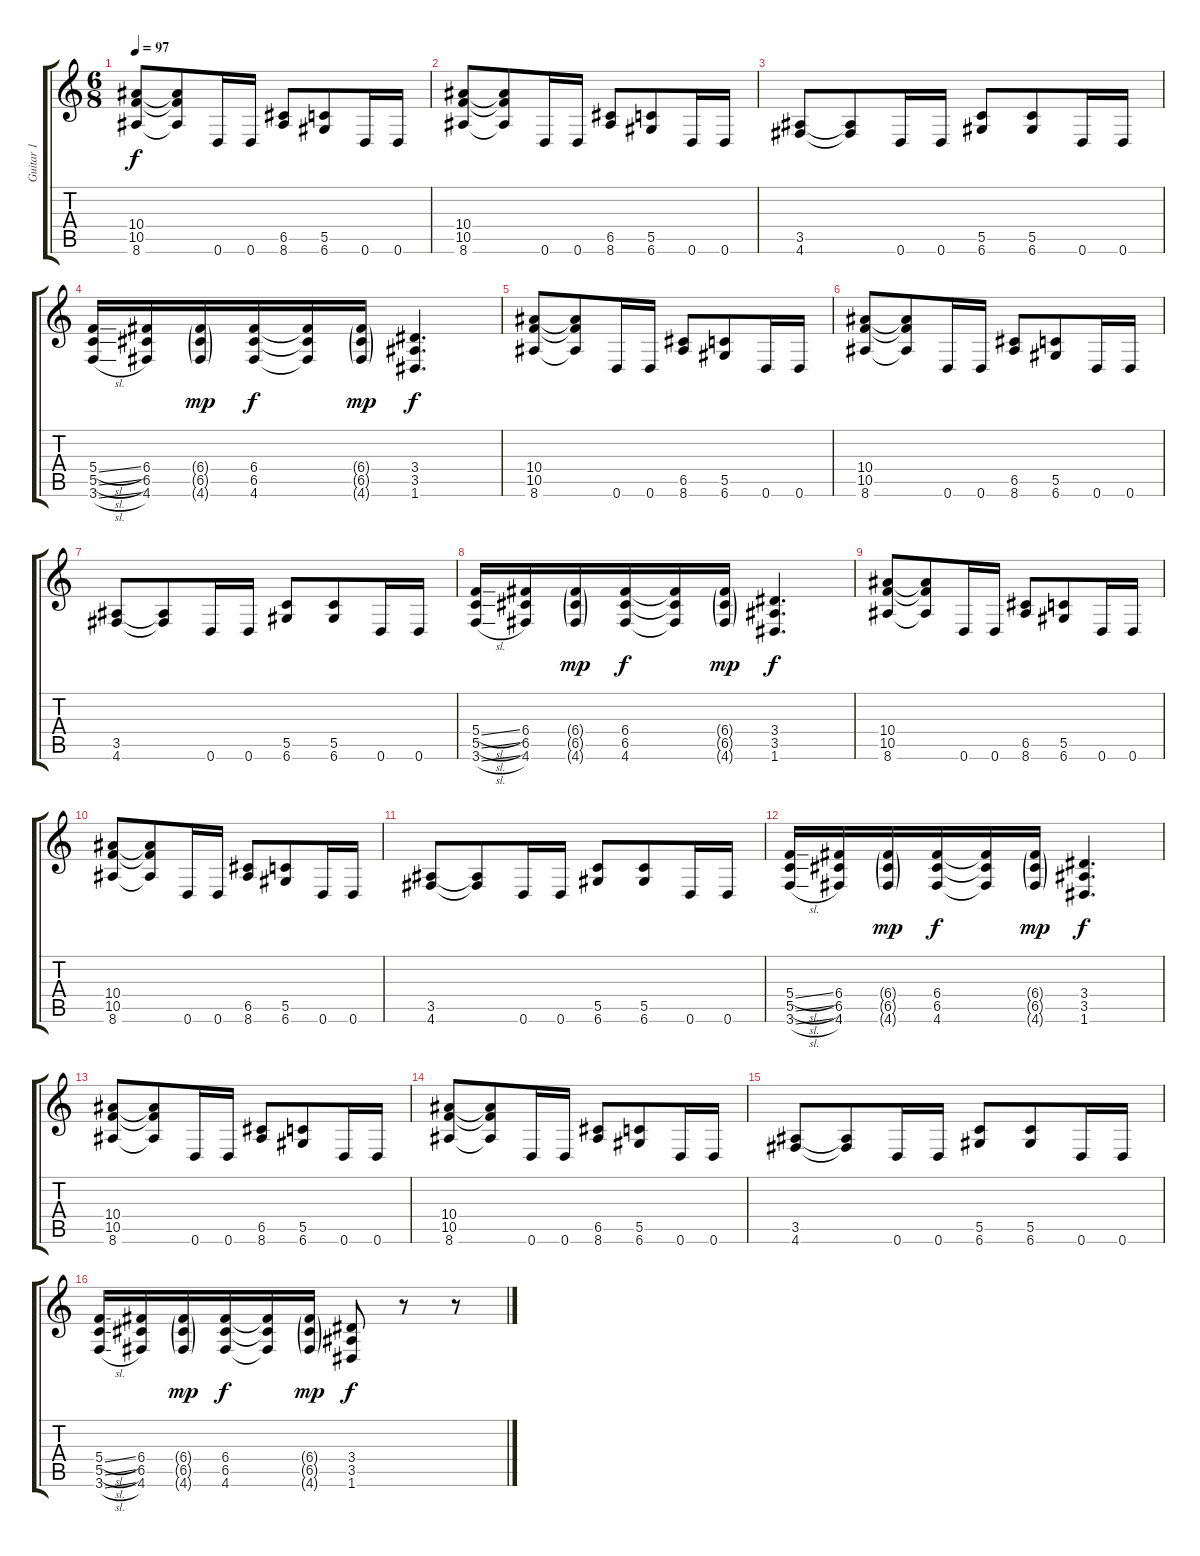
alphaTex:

\track ("Guitar 1" "Guitar 1") {instrument distortionguitar}
\staff {score tabs}
\tuning (D4 A3 F3 C3 G2 D2) {hide}
\ts (6 8)
\tempo 97
\clef g2
\ks c
(10.4 10.5 8.6).8{dy f} (10.4{t} 10.5{t} 8.6{t}).8 0.6.16 0.6.16 (6.5 8.6).8 (5.5 6.6).8 0.6.16 0.6.16 |
(10.4 10.5 8.6).8 (10.4{t} 10.5{t} 8.6{t}).8 0.6.16 0.6.16 (6.5 8.6).8 (5.5 6.6).8 0.6.16 0.6.16 |
(3.5 4.6).8 (3.5{t} 4.6{t}).8 0.6.16 0.6.16 (5.5 6.6).8 (5.5 6.6).8 0.6.16 0.6.16 |
(5.4{sl} 5.5{sl} 3.6{sl}).16 (6.4 6.5 4.6).16 (6.4{g} 6.5{g} 4.6{g}).16{dy mp} (6.4 6.5 4.6).16{dy f} (6.4{t} 6.5{t} 4.6{t}).16 (6.4{g} 6.5{g} 4.6{g}).16{dy mp} (3.4 3.5 1.6).4{d dy f} |
(10.4 10.5 8.6).8 (10.4{t} 10.5{t} 8.6{t}).8 0.6.16 0.6.16 (6.5 8.6).8 (5.5 6.6).8 0.6.16 0.6.16 |
(10.4 10.5 8.6).8 (10.4{t} 10.5{t} 8.6{t}).8 0.6.16 0.6.16 (6.5 8.6).8 (5.5 6.6).8 0.6.16 0.6.16 |
(3.5 4.6).8 (3.5{t} 4.6{t}).8 0.6.16 0.6.16 (5.5 6.6).8 (5.5 6.6).8 0.6.16 0.6.16 |
(5.4{sl} 5.5{sl} 3.6{sl}).16 (6.4 6.5 4.6).16 (6.4{g} 6.5{g} 4.6{g}).16{dy mp} (6.4 6.5 4.6).16{dy f} (6.4{t} 6.5{t} 4.6{t}).16 (6.4{g} 6.5{g} 4.6{g}).16{dy mp} (3.4 3.5 1.6).4{d dy f} |
(10.4 10.5 8.6).8 (10.4{t} 10.5{t} 8.6{t}).8 0.6.16 0.6.16 (6.5 8.6).8 (5.5 6.6).8 0.6.16 0.6.16 |
(10.4 10.5 8.6).8 (10.4{t} 10.5{t} 8.6{t}).8 0.6.16 0.6.16 (6.5 8.6).8 (5.5 6.6).8 0.6.16 0.6.16 |
(3.5 4.6).8 (3.5{t} 4.6{t}).8 0.6.16 0.6.16 (5.5 6.6).8 (5.5 6.6).8 0.6.16 0.6.16 |
(5.4{sl} 5.5{sl} 3.6{sl}).16 (6.4 6.5 4.6).16 (6.4{g} 6.5{g} 4.6{g}).16{dy mp} (6.4 6.5 4.6).16{dy f} (6.4{t} 6.5{t} 4.6{t}).16 (6.4{g} 6.5{g} 4.6{g}).16{dy mp} (3.4 3.5 1.6).4{d dy f} |
(10.4 10.5 8.6).8 (10.4{t} 10.5{t} 8.6{t}).8 0.6.16 0.6.16 (6.5 8.6).8 (5.5 6.6).8 0.6.16 0.6.16 |
(10.4 10.5 8.6).8 (10.4{t} 10.5{t} 8.6{t}).8 0.6.16 0.6.16 (6.5 8.6).8 (5.5 6.6).8 0.6.16 0.6.16 |
(3.5 4.6).8 (3.5{t} 4.6{t}).8 0.6.16 0.6.16 (5.5 6.6).8 (5.5 6.6).8 0.6.16 0.6.16 |
(5.4{sl} 5.5{sl} 3.6{sl}).16 (6.4 6.5 4.6).16 (6.4{g} 6.5{g} 4.6{g}).16{dy mp} (6.4 6.5 4.6).16{dy f} (6.4{t} 6.5{t} 4.6{t}).16 (6.4{g} 6.5{g} 4.6{g}).16{dy mp} (3.4 3.5 1.6).8{dy f} r.8 r.8
